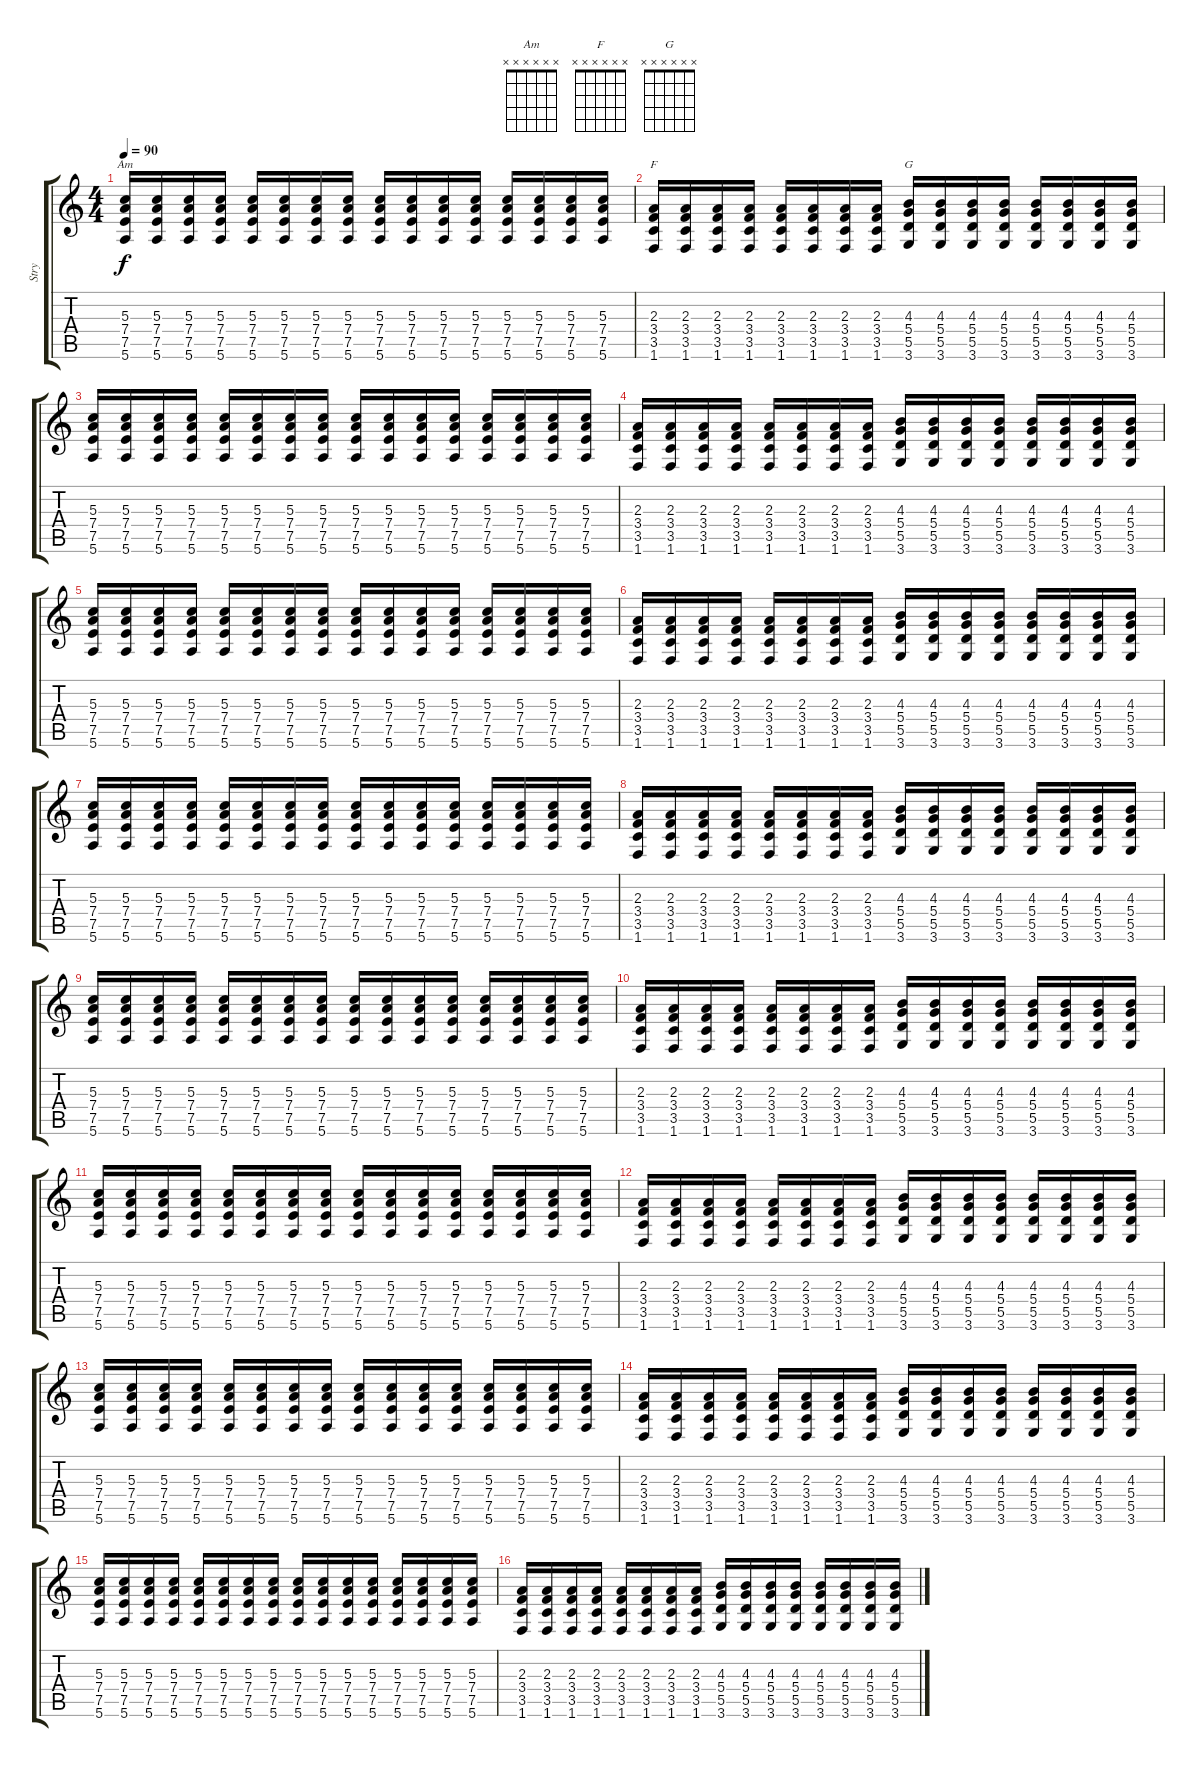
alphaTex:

\track ("Stry" "Stry") {instrument electricguitarmuted}
\staff {score tabs}
\tuning (E4 B3 G3 D3 A2 E2) {hide}
\chord ("Am" x x x x x x)
\chord ("F" x x x x x x)
\chord ("G" x x x x x x)
\ts (4 4)
\tempo 90
\clef g2
\ks c
(5.3 7.4 7.5 5.6).16{ch "Am" dy f} (5.3 7.4 7.5 5.6).16 (5.3 7.4 7.5 5.6).16 (5.3 7.4 7.5 5.6).16 (5.3 7.4 7.5 5.6).16 (5.3 7.4 7.5 5.6).16 (5.3 7.4 7.5 5.6).16 (5.3 7.4 7.5 5.6).16 (5.3 7.4 7.5 5.6).16 (5.3 7.4 7.5 5.6).16 (5.3 7.4 7.5 5.6).16 (5.3 7.4 7.5 5.6).16 (5.3 7.4 7.5 5.6).16 (5.3 7.4 7.5 5.6).16 (5.3 7.4 7.5 5.6).16 (5.3 7.4 7.5 5.6).16 |
(2.3 3.4 3.5 1.6).16{ch "F"} (2.3 3.4 3.5 1.6).16 (2.3 3.4 3.5 1.6).16 (2.3 3.4 3.5 1.6).16 (2.3 3.4 3.5 1.6).16 (2.3 3.4 3.5 1.6).16 (2.3 3.4 3.5 1.6).16 (2.3 3.4 3.5 1.6).16 (4.3 5.4 5.5 3.6).16{ch "G"} (4.3 5.4 5.5 3.6).16 (4.3 5.4 5.5 3.6).16 (4.3 5.4 5.5 3.6).16 (4.3 5.4 5.5 3.6).16 (4.3 5.4 5.5 3.6).16 (4.3 5.4 5.5 3.6).16 (4.3 5.4 5.5 3.6).16 |
(5.3 7.4 7.5 5.6).16 (5.3 7.4 7.5 5.6).16 (5.3 7.4 7.5 5.6).16 (5.3 7.4 7.5 5.6).16 (5.3 7.4 7.5 5.6).16 (5.3 7.4 7.5 5.6).16 (5.3 7.4 7.5 5.6).16 (5.3 7.4 7.5 5.6).16 (5.3 7.4 7.5 5.6).16 (5.3 7.4 7.5 5.6).16 (5.3 7.4 7.5 5.6).16 (5.3 7.4 7.5 5.6).16 (5.3 7.4 7.5 5.6).16 (5.3 7.4 7.5 5.6).16 (5.3 7.4 7.5 5.6).16 (5.3 7.4 7.5 5.6).16 |
(2.3 3.4 3.5 1.6).16 (2.3 3.4 3.5 1.6).16 (2.3 3.4 3.5 1.6).16 (2.3 3.4 3.5 1.6).16 (2.3 3.4 3.5 1.6).16 (2.3 3.4 3.5 1.6).16 (2.3 3.4 3.5 1.6).16 (2.3 3.4 3.5 1.6).16 (4.3 5.4 5.5 3.6).16 (4.3 5.4 5.5 3.6).16 (4.3 5.4 5.5 3.6).16 (4.3 5.4 5.5 3.6).16 (4.3 5.4 5.5 3.6).16 (4.3 5.4 5.5 3.6).16 (4.3 5.4 5.5 3.6).16 (4.3 5.4 5.5 3.6).16 |
(5.3 7.4 7.5 5.6).16 (5.3 7.4 7.5 5.6).16 (5.3 7.4 7.5 5.6).16 (5.3 7.4 7.5 5.6).16 (5.3 7.4 7.5 5.6).16 (5.3 7.4 7.5 5.6).16 (5.3 7.4 7.5 5.6).16 (5.3 7.4 7.5 5.6).16 (5.3 7.4 7.5 5.6).16 (5.3 7.4 7.5 5.6).16 (5.3 7.4 7.5 5.6).16 (5.3 7.4 7.5 5.6).16 (5.3 7.4 7.5 5.6).16 (5.3 7.4 7.5 5.6).16 (5.3 7.4 7.5 5.6).16 (5.3 7.4 7.5 5.6).16 |
(2.3 3.4 3.5 1.6).16 (2.3 3.4 3.5 1.6).16 (2.3 3.4 3.5 1.6).16 (2.3 3.4 3.5 1.6).16 (2.3 3.4 3.5 1.6).16 (2.3 3.4 3.5 1.6).16 (2.3 3.4 3.5 1.6).16 (2.3 3.4 3.5 1.6).16 (4.3 5.4 5.5 3.6).16 (4.3 5.4 5.5 3.6).16 (4.3 5.4 5.5 3.6).16 (4.3 5.4 5.5 3.6).16 (4.3 5.4 5.5 3.6).16 (4.3 5.4 5.5 3.6).16 (4.3 5.4 5.5 3.6).16 (4.3 5.4 5.5 3.6).16 |
(5.3 7.4 7.5 5.6).16 (5.3 7.4 7.5 5.6).16 (5.3 7.4 7.5 5.6).16 (5.3 7.4 7.5 5.6).16 (5.3 7.4 7.5 5.6).16 (5.3 7.4 7.5 5.6).16 (5.3 7.4 7.5 5.6).16 (5.3 7.4 7.5 5.6).16 (5.3 7.4 7.5 5.6).16 (5.3 7.4 7.5 5.6).16 (5.3 7.4 7.5 5.6).16 (5.3 7.4 7.5 5.6).16 (5.3 7.4 7.5 5.6).16 (5.3 7.4 7.5 5.6).16 (5.3 7.4 7.5 5.6).16 (5.3 7.4 7.5 5.6).16 |
(2.3 3.4 3.5 1.6).16 (2.3 3.4 3.5 1.6).16 (2.3 3.4 3.5 1.6).16 (2.3 3.4 3.5 1.6).16 (2.3 3.4 3.5 1.6).16 (2.3 3.4 3.5 1.6).16 (2.3 3.4 3.5 1.6).16 (2.3 3.4 3.5 1.6).16 (4.3 5.4 5.5 3.6).16 (4.3 5.4 5.5 3.6).16 (4.3 5.4 5.5 3.6).16 (4.3 5.4 5.5 3.6).16 (4.3 5.4 5.5 3.6).16 (4.3 5.4 5.5 3.6).16 (4.3 5.4 5.5 3.6).16 (4.3 5.4 5.5 3.6).16 |
(5.3 7.4 7.5 5.6).16 (5.3 7.4 7.5 5.6).16 (5.3 7.4 7.5 5.6).16 (5.3 7.4 7.5 5.6).16 (5.3 7.4 7.5 5.6).16 (5.3 7.4 7.5 5.6).16 (5.3 7.4 7.5 5.6).16 (5.3 7.4 7.5 5.6).16 (5.3 7.4 7.5 5.6).16 (5.3 7.4 7.5 5.6).16 (5.3 7.4 7.5 5.6).16 (5.3 7.4 7.5 5.6).16 (5.3 7.4 7.5 5.6).16 (5.3 7.4 7.5 5.6).16 (5.3 7.4 7.5 5.6).16 (5.3 7.4 7.5 5.6).16 |
(2.3 3.4 3.5 1.6).16 (2.3 3.4 3.5 1.6).16 (2.3 3.4 3.5 1.6).16 (2.3 3.4 3.5 1.6).16 (2.3 3.4 3.5 1.6).16 (2.3 3.4 3.5 1.6).16 (2.3 3.4 3.5 1.6).16 (2.3 3.4 3.5 1.6).16 (4.3 5.4 5.5 3.6).16 (4.3 5.4 5.5 3.6).16 (4.3 5.4 5.5 3.6).16 (4.3 5.4 5.5 3.6).16 (4.3 5.4 5.5 3.6).16 (4.3 5.4 5.5 3.6).16 (4.3 5.4 5.5 3.6).16 (4.3 5.4 5.5 3.6).16 |
(5.3 7.4 7.5 5.6).16 (5.3 7.4 7.5 5.6).16 (5.3 7.4 7.5 5.6).16 (5.3 7.4 7.5 5.6).16 (5.3 7.4 7.5 5.6).16 (5.3 7.4 7.5 5.6).16 (5.3 7.4 7.5 5.6).16 (5.3 7.4 7.5 5.6).16 (5.3 7.4 7.5 5.6).16 (5.3 7.4 7.5 5.6).16 (5.3 7.4 7.5 5.6).16 (5.3 7.4 7.5 5.6).16 (5.3 7.4 7.5 5.6).16 (5.3 7.4 7.5 5.6).16 (5.3 7.4 7.5 5.6).16 (5.3 7.4 7.5 5.6).16 |
(2.3 3.4 3.5 1.6).16 (2.3 3.4 3.5 1.6).16 (2.3 3.4 3.5 1.6).16 (2.3 3.4 3.5 1.6).16 (2.3 3.4 3.5 1.6).16 (2.3 3.4 3.5 1.6).16 (2.3 3.4 3.5 1.6).16 (2.3 3.4 3.5 1.6).16 (4.3 5.4 5.5 3.6).16 (4.3 5.4 5.5 3.6).16 (4.3 5.4 5.5 3.6).16 (4.3 5.4 5.5 3.6).16 (4.3 5.4 5.5 3.6).16 (4.3 5.4 5.5 3.6).16 (4.3 5.4 5.5 3.6).16 (4.3 5.4 5.5 3.6).16 |
(5.3 7.4 7.5 5.6).16 (5.3 7.4 7.5 5.6).16 (5.3 7.4 7.5 5.6).16 (5.3 7.4 7.5 5.6).16 (5.3 7.4 7.5 5.6).16 (5.3 7.4 7.5 5.6).16 (5.3 7.4 7.5 5.6).16 (5.3 7.4 7.5 5.6).16 (5.3 7.4 7.5 5.6).16 (5.3 7.4 7.5 5.6).16 (5.3 7.4 7.5 5.6).16 (5.3 7.4 7.5 5.6).16 (5.3 7.4 7.5 5.6).16 (5.3 7.4 7.5 5.6).16 (5.3 7.4 7.5 5.6).16 (5.3 7.4 7.5 5.6).16 |
(2.3 3.4 3.5 1.6).16 (2.3 3.4 3.5 1.6).16 (2.3 3.4 3.5 1.6).16 (2.3 3.4 3.5 1.6).16 (2.3 3.4 3.5 1.6).16 (2.3 3.4 3.5 1.6).16 (2.3 3.4 3.5 1.6).16 (2.3 3.4 3.5 1.6).16 (4.3 5.4 5.5 3.6).16 (4.3 5.4 5.5 3.6).16 (4.3 5.4 5.5 3.6).16 (4.3 5.4 5.5 3.6).16 (4.3 5.4 5.5 3.6).16 (4.3 5.4 5.5 3.6).16 (4.3 5.4 5.5 3.6).16 (4.3 5.4 5.5 3.6).16 |
(5.3 7.4 7.5 5.6).16 (5.3 7.4 7.5 5.6).16 (5.3 7.4 7.5 5.6).16 (5.3 7.4 7.5 5.6).16 (5.3 7.4 7.5 5.6).16 (5.3 7.4 7.5 5.6).16 (5.3 7.4 7.5 5.6).16 (5.3 7.4 7.5 5.6).16 (5.3 7.4 7.5 5.6).16 (5.3 7.4 7.5 5.6).16 (5.3 7.4 7.5 5.6).16 (5.3 7.4 7.5 5.6).16 (5.3 7.4 7.5 5.6).16 (5.3 7.4 7.5 5.6).16 (5.3 7.4 7.5 5.6).16 (5.3 7.4 7.5 5.6).16 |
(2.3 3.4 3.5 1.6).16 (2.3 3.4 3.5 1.6).16 (2.3 3.4 3.5 1.6).16 (2.3 3.4 3.5 1.6).16 (2.3 3.4 3.5 1.6).16 (2.3 3.4 3.5 1.6).16 (2.3 3.4 3.5 1.6).16 (2.3 3.4 3.5 1.6).16 (4.3 5.4 5.5 3.6).16 (4.3 5.4 5.5 3.6).16 (4.3 5.4 5.5 3.6).16 (4.3 5.4 5.5 3.6).16 (4.3 5.4 5.5 3.6).16 (4.3 5.4 5.5 3.6).16 (4.3 5.4 5.5 3.6).16 (4.3 5.4 5.5 3.6).16
